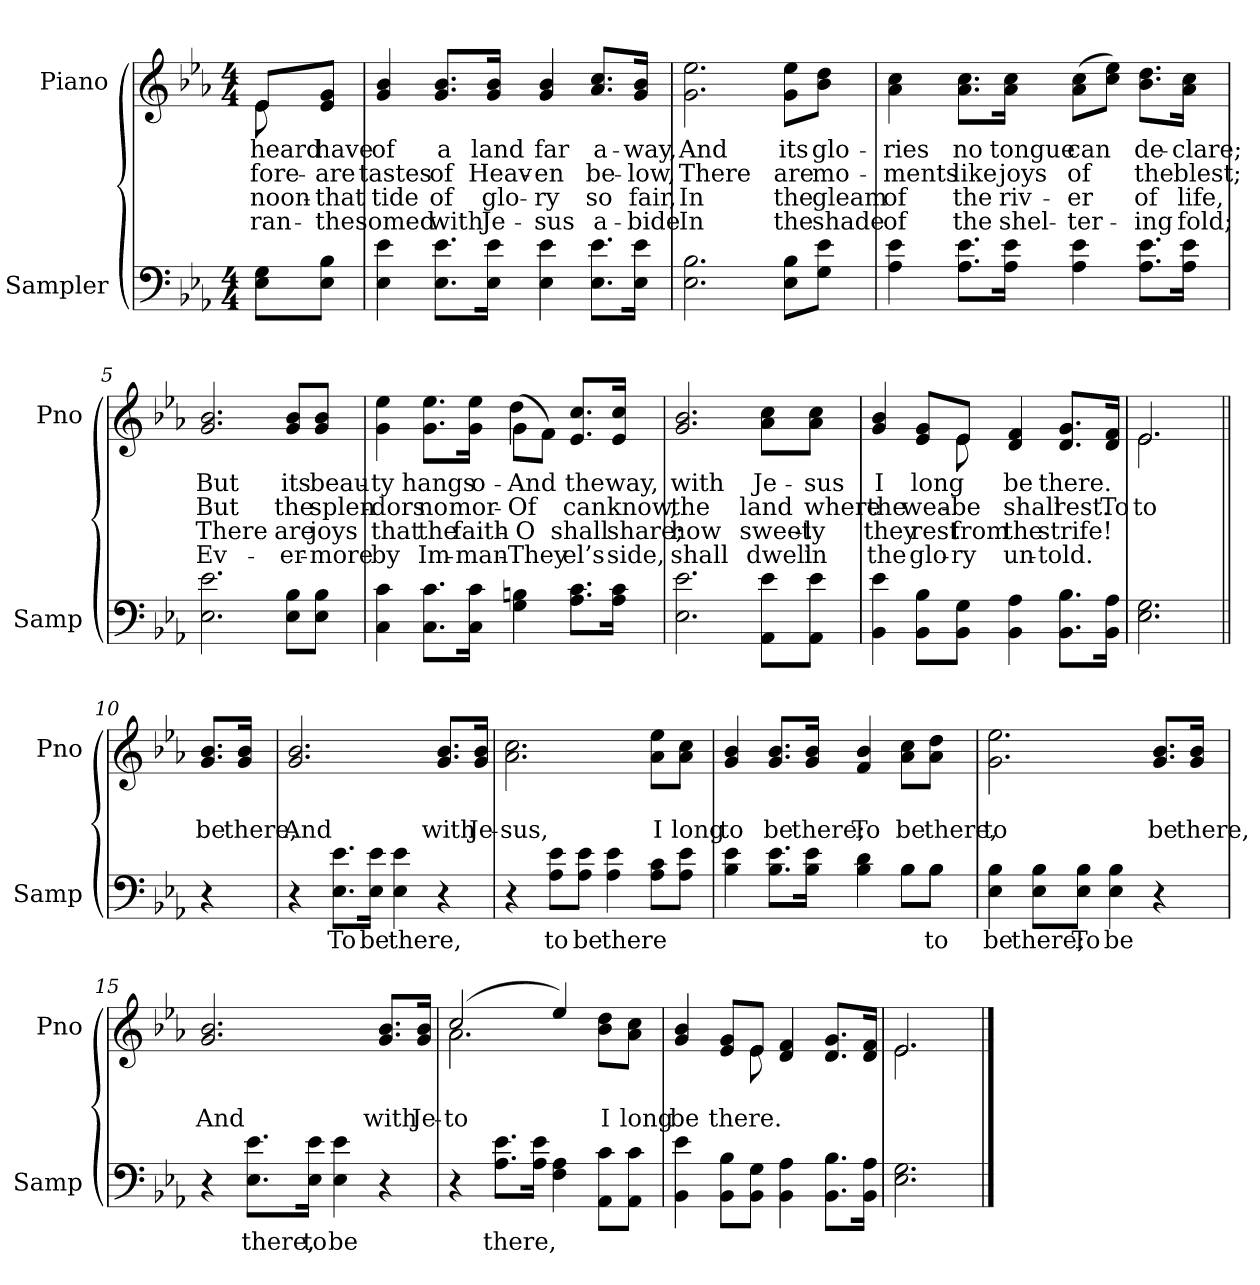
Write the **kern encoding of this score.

**kern	**text	**kern	**text	**text	**text	**text
*part2	*part2	*part1	*part1	*part1	*part1	*part1
*staff2	*staff2	*staff1	*staff1	*staff1	*staff1	*staff1
*I"Sampler	*	*I"Piano	*	*	*	*
*I'Samp	*	*I'Pno	*	*	*	*
*clefF4	*	*clefG2	*	*	*	*
*k[b-e-a-]	*	*k[b-e-a-]	*	*	*	*
*E-:	*	*E-:	*	*	*	*
*M4/4	*	*M4/4	*	*	*	*
=1	=1	=1	=1	=1	=1	=1
*	*	*^	*	*	*	*
8E-\ 8G\L	.	8e-/L	8e-	heard	fore-	noon-	ran-
8E-\ 8B-\J	.	8e-/ 8g/J	8ryy	have	are	that	the
*	*	*v	*v	*	*	*	*
=2	=2	=2	=2	=2	=2	=2
4E-\ 4e-\	.	4g 4b-	of	-tastes	-tide	-somed
8.E-\ 8.e-\L	.	8.g/ 8.b-/L	a	of	of	with
16E-\ 16e-\Jk	.	16g/ 16b-/Jk	land	Heav-	glo-	Je-
4E-\ 4e-\	.	4g 4b-	far	-en	-ry	-sus
8.E-\ 8.e-\L	.	8.a-/ 8.cc/L	a-	be-	so	a-
16E-\ 16e-\Jk	.	16g/ 16b-/Jk	-way,	-low,	fair,	-bide
=3	=3	=3	=3	=3	=3	=3
2.E- 2.B-	.	2.g 2.ee-	And	There	In	In
8E-\ 8B-\L	.	8g\ 8ee-\L	its	are	the	the
8G\ 8e-\J	.	8b-\ 8dd\J	glo-	mo-	gleam	shade
=4	=4	=4	=4	=4	=4	=4
4A- 4e-	.	4a- 4cc	-ries	-ments	of	of
8.A-\ 8.e-\L	.	8.a-\ 8.cc\L	no	like	the	the
16A-\ 16e-\Jk	.	16a-\ 16cc\Jk	tongue	joys	riv-	shel-
4A- 4e-	.	(8a-\ 8cc\L	can	of	-er	-ter-
.	.	8cc\ 8ee-\J)	.	.	.	.
8.A-\ 8.e-\L	.	8.b-\ 8.dd\L	de-	the	of	-ing
16A-\ 16e-\Jk	.	16a-\ 16cc\Jk	-clare;	blest;	life,	fold;
=5	=5	=5	=5	=5	=5	=5
2.E- 2.e-	.	2.g 2.b-	But	But	There	Ev-
8E-\ 8B-\L	.	8g/ 8b-/L	its	the	are	-er-
8E-\ 8B-\J	.	8g/ 8b-/J	beau-	splen-	joys	-more
=6	=6	=6	=6	=6	=6	=6
*	*	*^	*	*	*	*
4C 4c	.	4g 4ee-	2ryy	-ty	-dors	that	by
8.C\ 8.c\L	.	8.g\ 8.ee-\L	.	hangs	no	the	Im-
16C\ 16c\Jk	.	16g\ 16ee-\Jk	.	o-	mor-	faith-	-man-
4G 4Bn	.	(8g\L	4dd	And	Of	O	They
.	.	8f\J)	.	.	.	.	.
8.A-\ 8.c\L	.	8.e-/ 8.cc/L	4ryy	the	can	shall	-el’s
16A-\ 16c\Jk	.	16e-/ 16cc/Jk	.	way,	know,	share;	side,
*	*	*v	*v	*	*	*	*
=7	=7	=7	=7	=7	=7	=7
2.E- 2.e-	.	2.g 2.b-	with	the	how	shall
8AA-\ 8e-\L	.	8a-\ 8cc\L	Je-	land	sweet-	dwell
8AA-\ 8e-\J	.	8a-\ 8cc\J	-sus	where	-ly	in
=8	=8	=8	=8	=8	=8	=8
*	*	*^	*	*	*	*
4BB- 4e-	.	4g 4b-	4.ryy	I	the	they	the
8BB-\ 8B-\L	.	8e-/ 8g/L	.	long	wea-	rest	glo-
8BB-\ 8G\J	.	8e-/J	8e-	.	be	from	-ry
4BB- 4A-	.	4d 4f	2ryy	be	shall	the	un-
8.BB-\ 8.B-\L	.	8.d/ 8.g/L	.	there.	rest.	strife!	-told.
16BB-\ 16A-\Jk	.	16d/ 16f/Jk	.	.	To	.	.
=9	=9	=9	=9	=9	=9	=9	=9
2.E- 2.G	.	2.e-/	2.e-	.	to	.	.
=10||	=10||	=10||	=10||	=10||	=10||	=10||	=10||
!	!	!LO:TX:t=Refrain	!	!	!	!	!
*	*	*v	*v	*	*	*	*
4r	.	8.g/ 8.b-/L	.	be	.	.
.	.	16g/ 16b-/Jk	.	there,	.	.
=11	=11	=11	=11	=11	=11	=11
4r	.	2.g 2.b-	.	And	.	.
8.E-\ 8.e-\L	To	.	.	.	.	.
16E-\ 16e-\Jk	be	.	.	.	.	.
4E- 4e-	there,	.	.	.	.	.
4r	.	8.g/ 8.b-/L	.	with	.	.
.	.	16g/ 16b-/Jk	.	Je-	.	.
=12	=12	=12	=12	=12	=12	=12
4r	.	2.a- 2.cc	.	-sus,	.	.
8A-\ 8e-\L	to	.	.	.	.	.
8A-\ 8e-\J	be	.	.	.	.	.
4A- 4e-	there	.	.	.	.	.
8A-\ 8c\L	.	8a-\ 8ee-\L	.	I	.	.
8A-\ 8e-\J	.	8a-\ 8cc\J	.	long	.	.
=13	=13	=13	=13	=13	=13	=13
*^	*	*	*	*	*	*
4B- 4e-	2.ryy	.	4g 4b-	.	to	.	.
8.B-\ 8.e-\L	.	.	8.g/ 8.b-/L	.	be	.	.
16B-\ 16e-\Jk	.	.	16g/ 16b-/Jk	.	there;	.	.
4B- 4d	.	.	4f 4b-	.	To	.	.
8B-\L	8B-\L	.	8a-\ 8cc\L	.	be	.	.
8B-\J	8B-\J	to	8a-\ 8dd\J	.	there,	.	.
*v	*v	*	*	*	*	*	*
=14	=14	=14	=14	=14	=14	=14
4E- 4B-	be	2.g 2.ee-	.	to	.	.
8E-\ 8B-\L	there;	.	.	.	.	.
8E-\ 8B-\J	To	.	.	.	.	.
4E- 4B-	be	.	.	.	.	.
4r	.	8.g/ 8.b-/L	.	be	.	.
.	.	16g/ 16b-/Jk	.	there,	.	.
=15	=15	=15	=15	=15	=15	=15
4r	.	2.g 2.b-	.	And	.	.
8.E-\ 8.e-\L	there,	.	.	.	.	.
16E-\ 16e-\Jk	to	.	.	.	.	.
4E- 4e-	be	.	.	.	.	.
4r	.	8.g/ 8.b-/L	.	with	.	.
.	.	16g/ 16b-/Jk	.	Je-	.	.
=16	=16	=16	=16	=16	=16	=16
*	*	*^	*	*	*	*
4r	.	(2cc/	2.a-	.	to	.	.
8.A-\ 8.e-\L	there,	.	.	.	.	.	.
16A-\ 16e-\Jk	.	.	.	.	.	.	.
4F 4A-	.	4ee-/)	.	.	.	.	.
8AA-\ 8c\L	.	8b-\ 8dd\L	4ryy	.	I	.	.
8AA-\ 8c\J	.	8a-\ 8cc\J	.	.	long	.	.
=17	=17	=17	=17	=17	=17	=17	=17
4BB- 4e-	.	4g 4b-	4.ryy	.	be	.	.
8BB-\ 8B-\L	.	8e-/ 8g/L	.	.	there.	.	.
8BB-\ 8G\J	.	8e-/J	8e-	.	.	.	.
4BB- 4A-	.	4d 4f	2ryy	.	.	.	.
8.BB-\ 8.B-\L	.	8.d/ 8.g/L	.	.	.	.	.
16BB-\ 16A-\Jk	.	16d/ 16f/Jk	.	.	.	.	.
=18	=18	=18	=18	=18	=18	=18	=18
2.E- 2.G	.	2.e-/	2.e-	.	.	.	.
*	*	*v	*v	*	*	*	*
==	==	==	==	==	==	==
*-	*-	*-	*-	*-	*-	*-
